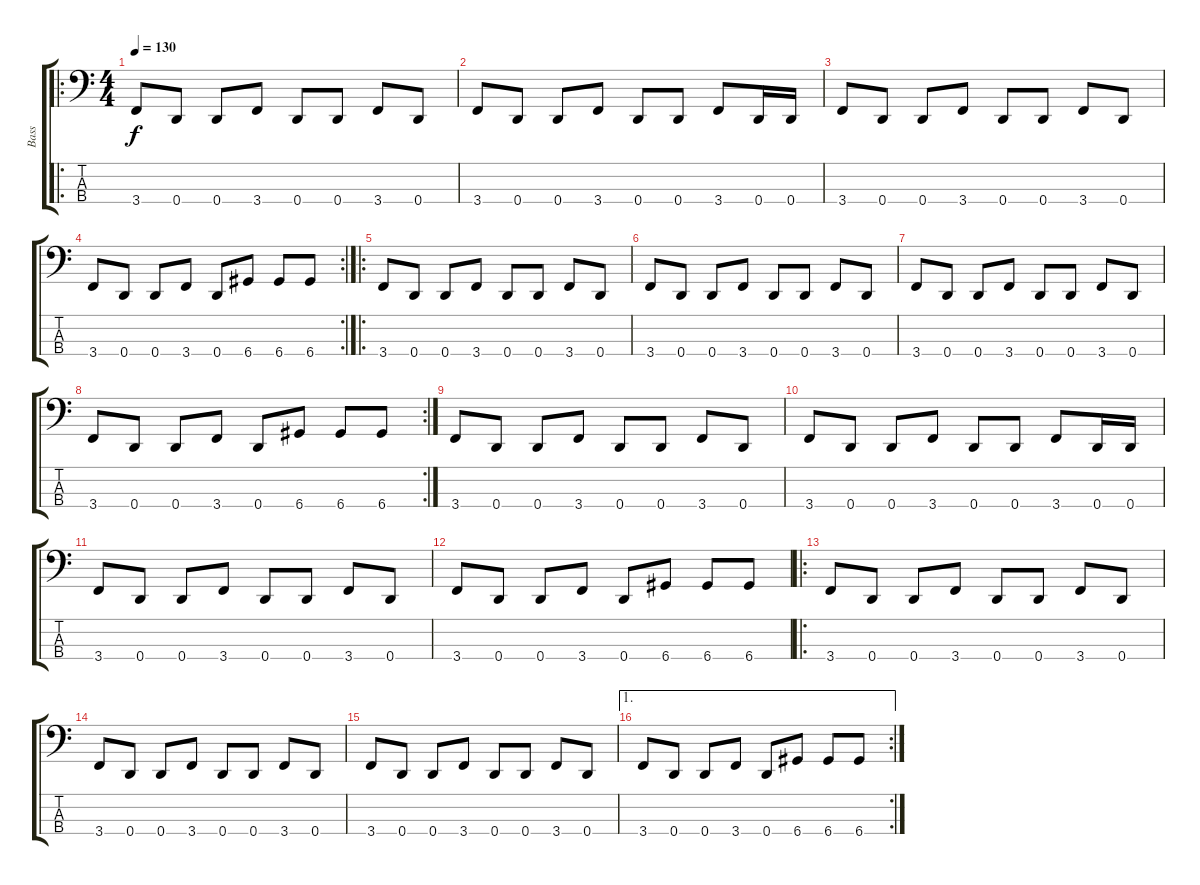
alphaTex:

\track ("Bass" "Bass") {instrument electricbassfinger}
\staff {score tabs}
\tuning (G2 D2 A1 D1) {hide}
\ro
\ts (4 4)
\tempo 130
\clef f4
\ks c
3.4.8{dy f instrument electricbassfinger} 0.4.8 0.4.8 3.4.8 0.4.8 0.4.8 3.4.8 0.4.8 |
3.4.8 0.4.8 0.4.8 3.4.8 0.4.8 0.4.8 3.4.8 0.4.16 0.4.16 |
3.4.8 0.4.8 0.4.8 3.4.8 0.4.8 0.4.8 3.4.8 0.4.8 |
\rc 2
3.4.8 0.4.8 0.4.8 3.4.8 0.4.8 6.4.8 6.4.8 6.4.8 |
\ro
3.4.8 0.4.8 0.4.8 3.4.8 0.4.8 0.4.8 3.4.8 0.4.8 |
3.4.8 0.4.8 0.4.8 3.4.8 0.4.8 0.4.8 3.4.8 0.4.8 |
3.4.8 0.4.8 0.4.8 3.4.8 0.4.8 0.4.8 3.4.8 0.4.8 |
\rc 2
3.4.8 0.4.8 0.4.8 3.4.8 0.4.8 6.4.8 6.4.8 6.4.8 |
3.4.8 0.4.8 0.4.8 3.4.8 0.4.8 0.4.8 3.4.8 0.4.8 |
3.4.8 0.4.8 0.4.8 3.4.8 0.4.8 0.4.8 3.4.8 0.4.16 0.4.16 |
3.4.8 0.4.8 0.4.8 3.4.8 0.4.8 0.4.8 3.4.8 0.4.8 |
3.4.8 0.4.8 0.4.8 3.4.8 0.4.8 6.4.8 6.4.8 6.4.8 |
\ro
3.4.8 0.4.8 0.4.8 3.4.8 0.4.8 0.4.8 3.4.8 0.4.8 |
3.4.8 0.4.8 0.4.8 3.4.8 0.4.8 0.4.8 3.4.8 0.4.8 |
3.4.8 0.4.8 0.4.8 3.4.8 0.4.8 0.4.8 3.4.8 0.4.8 |
\ae 1
\rc 2
3.4.8 0.4.8 0.4.8 3.4.8 0.4.8 6.4.8 6.4.8 6.4.8
